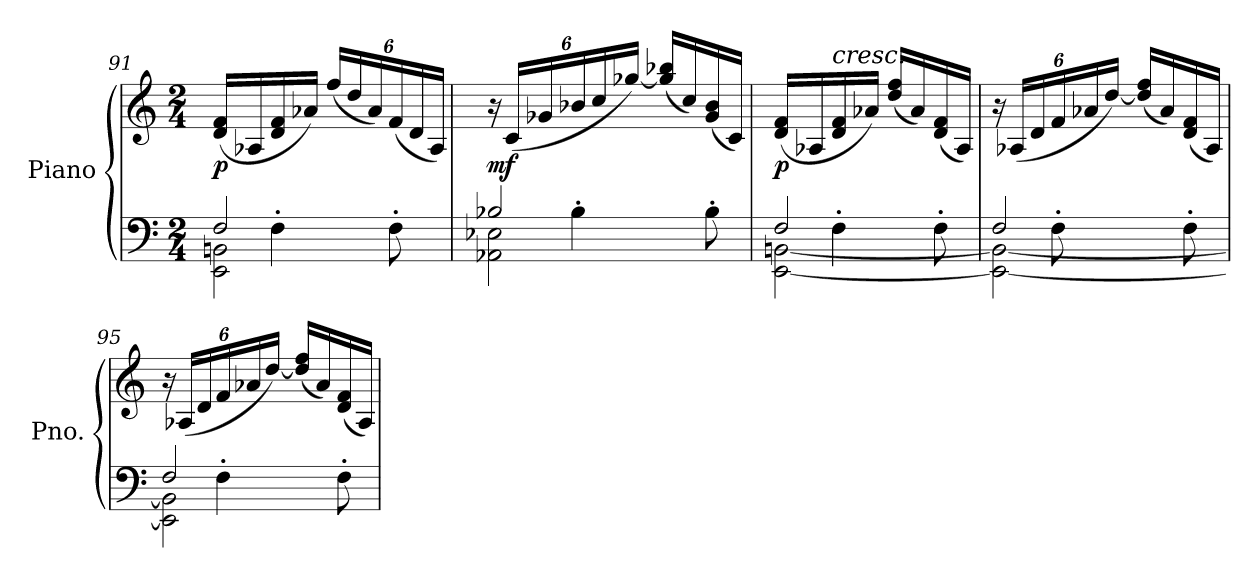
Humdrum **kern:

**kern	**kern	**dynam
*part1	*part1	*part1
*staff2	*staff1	*staff1/2
*I"Piano	*	*
*I'Pno.	*	*
*clefF4	*clefG2	*
*k[]	*k[]	*
*M2/4	*M2/4	*
=91	=91	=91
*^	*	*
*	*^	*	*
!	!	!	!	!LO:DY:b
8ryy	2EE\ 2BBn\	2F/	(<16d/ 16f/LL	p
.	.	.	16A-X/	.
4F'\	.	.	16d/ 16f/	.
.	.	.	16a-X/JJ)	.
*	*	*	*Xbrackettup	*
.	.	.	(<24ff/LL	.
.	.	.	24dd/	.
.	.	.	24a-/)	.
8F'\	.	.	(<24f/	.
.	.	.	24d/	.
.	.	.	24A-/JJ)	.
=92	=92	=92	=92	=92
!	!	!	!	!LO:DY:b
8ryy	2AA-X\ 2E-X\	2B-X/	24r	mf
.	.	.	(<24c/LL	.
.	.	.	24g-X/	.
4B-'\	.	.	24b-X/	.
.	.	.	24cc/	.
.	.	.	[24gg-X/JJ)	.
.	.	.	(<16gg-/] 16bb-X/LL	.
.	.	.	16cc/)	.
8B-'\	.	.	(<16g-/ 16b-/	.
.	.	.	16c/JJ)	.
!!LO:LB:g=z
=93	=93	=93	=93	=93
!	!	!	!	!LO:DY:b
8ryy	[2EE\ [2BBn\	2F/	(<16d/ 16f/LL	p
.	.	.	16A-X/	.
!	!	!	!LO:TX:i:t=cresc.	!
4F'\	.	.	16d/ 16f/	.
.	.	.	16a-X/JJ)	.
.	.	.	(<16dd/ 16ff/LL	.
.	.	.	16a-/)	.
8F'\	.	.	(<16d/ 16f/	.
.	.	.	16A-/JJ)	.
=94	=94	=94	=94	=94
8ryy	2EE\_ 2BB\_	2F/	24r	.
.	.	.	(<24A-X/LL	.
.	.	.	24d/	.
8F'\	.	.	24f/	.
.	.	.	24a-X/	.
.	.	.	[24dd/JJ)	.
8ryy	.	.	(<16dd/] 16ff/LL	.
.	.	.	16a-/)	.
8F'\	.	.	(<16d/ 16f/	.
.	.	.	16A-/JJ)	.
=95	=95	=95	=95	=95
8ryy	2EE\] 2BB\]	2F/	24r	.
.	.	.	(<24A-X/LL	.
.	.	.	24d/	.
4F'\	.	.	24f/	.
.	.	.	24a-X/	.
.	.	.	[24dd/JJ)	.
.	.	.	(<16dd/] 16ff/LL	.
.	.	.	16a-/)	.
8F'\	.	.	(<16d/ 16f/	.
.	.	.	16A-/JJ)	.
*v	*v	*v	*	*
=	=	=
*-	*-	*-
